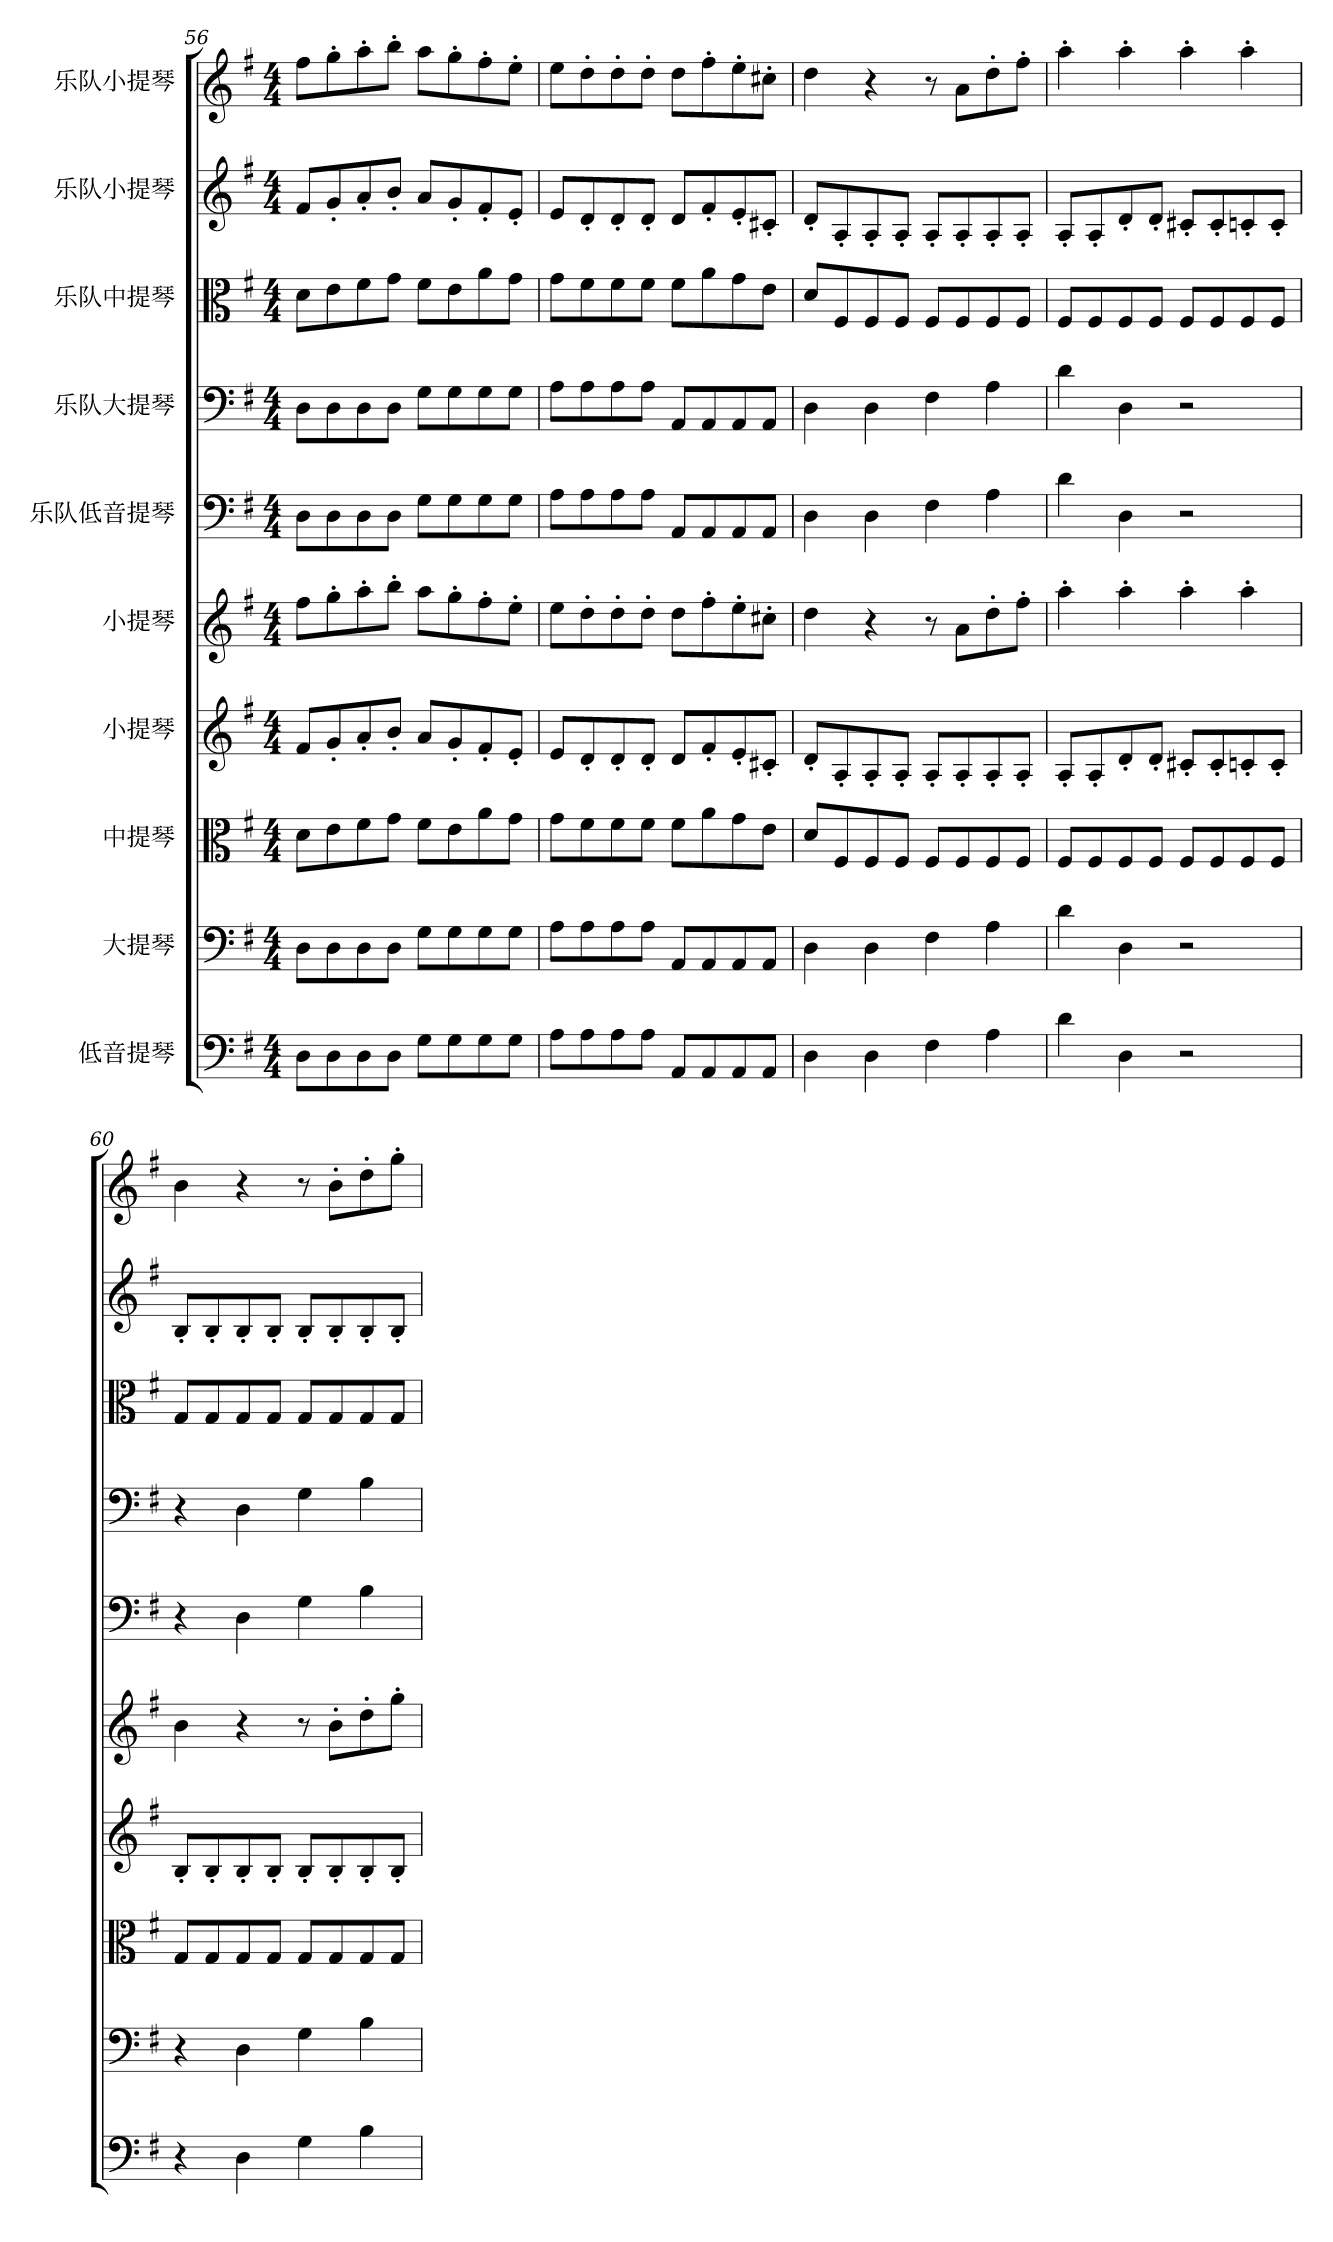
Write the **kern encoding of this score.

**kern	**kern	**kern	**kern	**kern	**kern	**kern	**kern	**kern	**kern
*part10	*part9	*part8	*part7	*part6	*part5	*part4	*part3	*part2	*part1
*staff10	*staff9	*staff8	*staff7	*staff6	*staff5	*staff4	*staff3	*staff2	*staff1
*I"低音提琴	*I"大提琴	*I"中提琴	*I"小提琴	*I"小提琴	*I"乐队低音提琴	*I"乐队大提琴	*I"乐队中提琴	*I"乐队小提琴	*I"乐队小提琴
*clefF4	*clefF4	*clefC3	*clefG2	*clefG2	*clefF4	*clefF4	*clefC3	*clefG2	*clefG2
*ITrd7c12	*	*	*	*	*ITrd7c12	*	*	*	*
*k[f#]	*k[f#]	*k[f#]	*k[f#]	*k[f#]	*k[f#]	*k[f#]	*k[f#]	*k[f#]	*k[f#]
*M4/4	*M4/4	*M4/4	*M4/4	*M4/4	*M4/4	*M4/4	*M4/4	*M4/4	*M4/4
=56	=56	=56	=56	=56	=56	=56	=56	=56	=56
8DD\L	8D\L	8d\L	8f#/L	8ff#\L	8DD\L	8D\L	8d\L	8f#/L	8ff#\L
8DD\	8D\	8e\	8g'/	8gg'\	8DD\	8D\	8e\	8g'/	8gg'\
8DD\	8D\	8f#\	8a'/	8aa'\	8DD\	8D\	8f#\	8a'/	8aa'\
8DD\J	8D\J	8g\J	8b'/J	8bb'\J	8DD\J	8D\J	8g\J	8b'/J	8bb'\J
8GG\L	8G\L	8f#\L	8a/L	8aa\L	8GG\L	8G\L	8f#\L	8a/L	8aa\L
8GG\	8G\	8e\	8g'/	8gg'\	8GG\	8G\	8e\	8g'/	8gg'\
8GG\	8G\	8a\	8f#'/	8ff#'\	8GG\	8G\	8a\	8f#'/	8ff#'\
8GG\J	8G\J	8g\J	8e'/J	8ee'\J	8GG\J	8G\J	8g\J	8e'/J	8ee'\J
=57	=57	=57	=57	=57	=57	=57	=57	=57	=57
8AA\L	8A\L	8g\L	8e/L	8ee\L	8AA\L	8A\L	8g\L	8e/L	8ee\L
8AA\	8A\	8f#\	8d'/	8dd'\	8AA\	8A\	8f#\	8d'/	8dd'\
8AA\	8A\	8f#\	8d'/	8dd'\	8AA\	8A\	8f#\	8d'/	8dd'\
8AA\J	8A\J	8f#\J	8d'/J	8dd'\J	8AA\J	8A\J	8f#\J	8d'/J	8dd'\J
8AAA/L	8AA/L	8f#\L	8d/L	8dd\L	8AAA/L	8AA/L	8f#\L	8d/L	8dd\L
8AAA/	8AA/	8a\	8f#'/	8ff#'\	8AAA/	8AA/	8a\	8f#'/	8ff#'\
8AAA/	8AA/	8g\	8e'/	8ee'\	8AAA/	8AA/	8g\	8e'/	8ee'\
8AAA/J	8AA/J	8e\J	8c#X'/J	8cc#X'\J	8AAA/J	8AA/J	8e\J	8c#X'/J	8cc#X'\J
=58	=58	=58	=58	=58	=58	=58	=58	=58	=58
4DD\	4D\	8d/L	8d'/L	4dd\	4DD\	4D\	8d/L	8d'/L	4dd\
.	.	8F#/	8A'/	.	.	.	8F#/	8A'/	.
4DD\	4D\	8F#/	8A'/	4r	4DD\	4D\	8F#/	8A'/	4r
.	.	8F#/J	8A'/J	.	.	.	8F#/J	8A'/J	.
4FF#\	4F#\	8F#/L	8A'/L	8r	4FF#\	4F#\	8F#/L	8A'/L	8r
.	.	8F#/	8A'/	8a\L	.	.	8F#/	8A'/	8a\L
4AA\	4A\	8F#/	8A'/	8dd'\	4AA\	4A\	8F#/	8A'/	8dd'\
.	.	8F#/J	8A'/J	8ff#'\J	.	.	8F#/J	8A'/J	8ff#'\J
!!LO:PB:g=z
=59	=59	=59	=59	=59	=59	=59	=59	=59	=59
4D\	4d\	8F#/L	8A'/L	4aa'\	4D\	4d\	8F#/L	8A'/L	4aa'\
.	.	8F#/	8A'/	.	.	.	8F#/	8A'/	.
4DD\	4D\	8F#/	8d'/	4aa'\	4DD\	4D\	8F#/	8d'/	4aa'\
.	.	8F#/J	8d'/J	.	.	.	8F#/J	8d'/J	.
2r	2r	8F#/L	8c#X'/L	4aa'\	2r	2r	8F#/L	8c#X'/L	4aa'\
.	.	8F#/	8c#'/	.	.	.	8F#/	8c#'/	.
.	.	8F#/	8cn'/	4aa'\	.	.	8F#/	8cn'/	4aa'\
.	.	8F#/J	8c'/J	.	.	.	8F#/J	8c'/J	.
=60	=60	=60	=60	=60	=60	=60	=60	=60	=60
4r	4r	8G/L	8B'/L	4b\	4r	4r	8G/L	8B'/L	4b\
.	.	8G/	8B'/	.	.	.	8G/	8B'/	.
4DD\	4D\	8G/	8B'/	4r	4DD\	4D\	8G/	8B'/	4r
.	.	8G/J	8B'/J	.	.	.	8G/J	8B'/J	.
4GG\	4G\	8G/L	8B'/L	8r	4GG\	4G\	8G/L	8B'/L	8r
.	.	8G/	8B'/	8b'\L	.	.	8G/	8B'/	8b'\L
4BB\	4B\	8G/	8B'/	8dd'\	4BB\	4B\	8G/	8B'/	8dd'\
.	.	8G/J	8B'/J	8gg'\J	.	.	8G/J	8B'/J	8gg'\J
=	=	=	=	=	=	=	=	=	=
*-	*-	*-	*-	*-	*-	*-	*-	*-	*-
